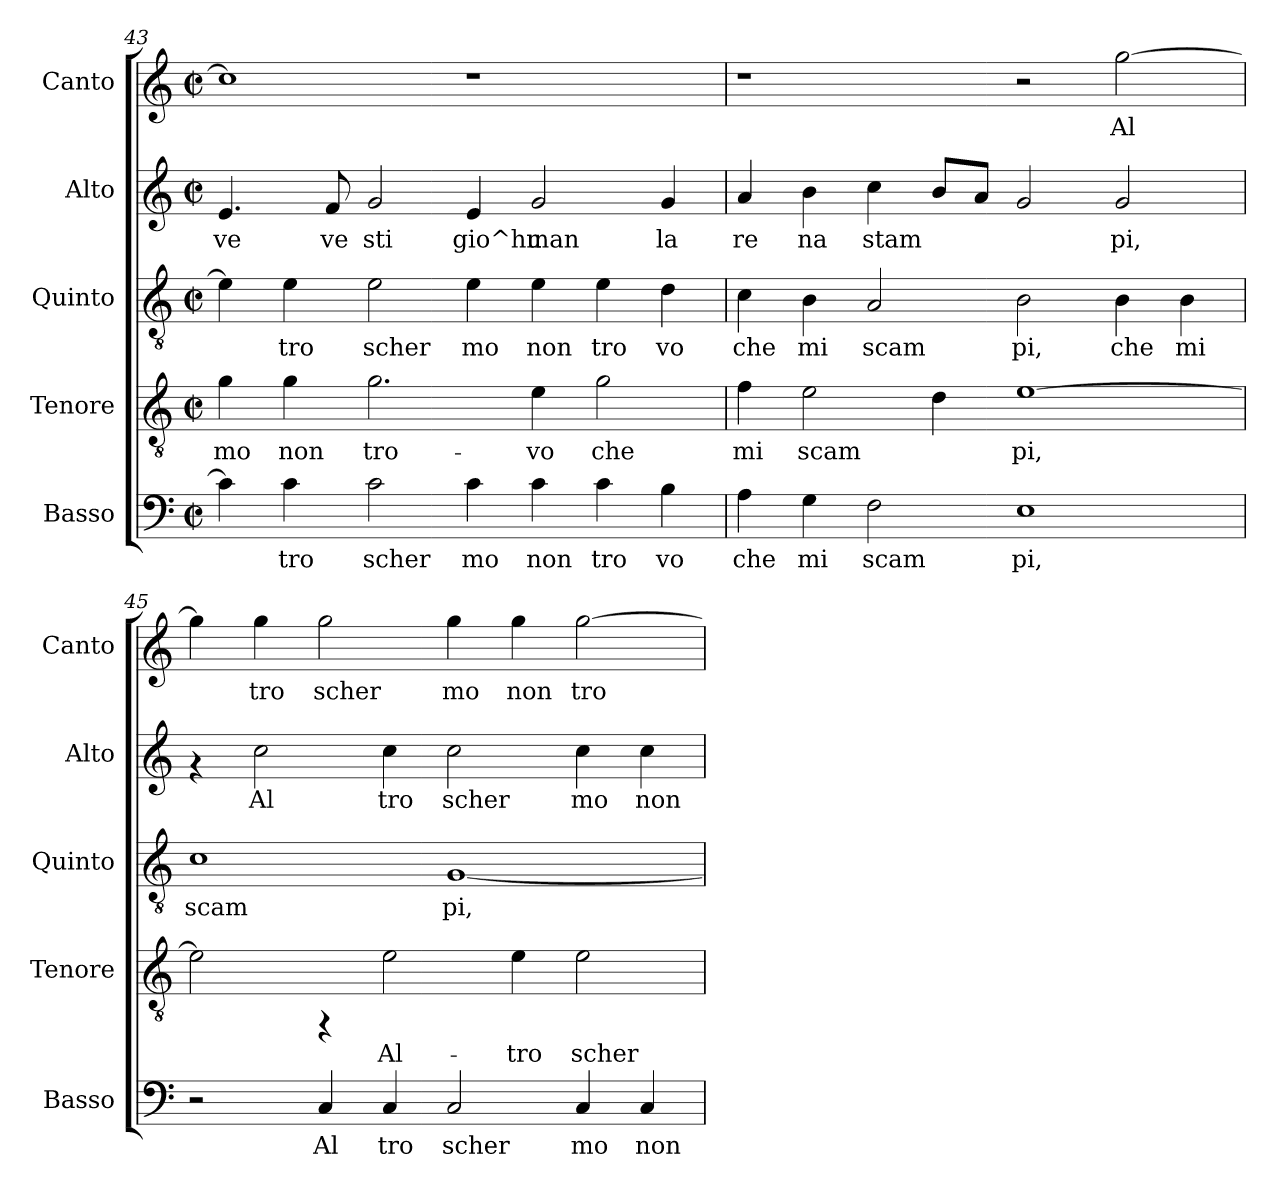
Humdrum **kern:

**kern	**text	**kern	**text	**kern	**text	**kern	**text	**kern	**text
*part5	*part5	*part4	*part4	*part3	*part3	*part2	*part2	*part1	*part1
*staff5	*staff5	*staff4	*staff4	*staff3	*staff3	*staff2	*staff2	*staff1	*staff1
*I"Basso	*	*I"Tenore	*	*I"Quinto	*	*I"Alto	*	*I"Canto	*
*I'Basso	*	*I'Tenore	*	*I'Quinto	*	*I'Alto	*	*I'Canto	*
!!LO:PB:g=z
*clefF4	*	*clefGv2	*	*clefGv2	*	*clefG2	*	*clefG2	*
*k[]	*	*k[]	*	*k[]	*	*k[]	*	*k[]	*
*C:	*	*C:	*	*C:	*	*C:	*	*C:	*
*M2/2	*	*M2/2	*	*M2/2	*	*M2/2	*	*M2/2	*
*met(c|)	*	*met(c|)	*	*met(c|)	*	*met(c|)	*	*met(c|)	*
=43	=43	=43	=43	=43	=43	=43	=43	=43	=43
!	!LO:LY:b:cj	!	!LO:LY:b:cj	!	!LO:LY:b:cj	!	!LO:LY:b:cj	!	!LO:LY:b:cj
4c\]	--	4g\	mo	4e\]	--	4.e/	-ve	1cc]	.
!	!LO:LY:b:cj	!	!LO:LY:b:cj	!	!LO:LY:b:cj	!	!	!	!
4c\	-tro	4g\	non	4e\	-tro	.	.	.	.
!	!	!	!	!	!	!	!LO:LY:b:cj	!	!
.	.	.	.	.	.	8f/	ve	.	.
!	!LO:LY:b:cj	!	!LO:LY:b:cj	!	!LO:LY:b:cj	!	!LO:LY:b:cj	!	!
2c\	scher	2.g\	tro-	2e\	scher	2g/	sti	.	.
!	!LO:LY:b:cj	!	!	!	!LO:LY:b:cj	!	!LO:LY:b:cj	!	!
4c\	mo	.	.	4e\	mo	4e/	gio^hu	1r	.
!	!LO:LY:b:cj	!	!LO:LY:b:cj	!	!LO:LY:b:cj	!	!LO:LY:b:cj	!	!
4c\	non	4e\	-vo	4e\	non	2g/	man	.	.
!	!LO:LY:b:cj	!	!LO:LY:b:cj	!	!LO:LY:b:cj	!	!	!	!
4c\	tro	2g\	che	4e\	tro	.	.	.	.
!	!LO:LY:b:cj	!	!	!	!LO:LY:b:cj	!	!LO:LY:b:cj	!	!
4B\	vo	.	.	4d\	vo	4g/	la	.	.
=44	=44	=44	=44	=44	=44	=44	=44	=44	=44
!	!LO:LY:b:cj	!	!LO:LY:b:cj	!	!LO:LY:b:cj	!	!LO:LY:b:cj	!	!
4A\	che	4f\	mi	4c\	che	4a/	re	1r	.
!	!LO:LY:b:cj	!	!LO:LY:b:cj	!	!LO:LY:b:cj	!	!LO:LY:b:cj	!	!
4G\	mi	2e\	scam-	4B\	mi	4b\	na	.	.
!	!LO:LY:b:cj	!	!	!	!LO:LY:b:cj	!	!LO:LY:b:cj	!	!
2F\	scam	.	.	2A/	scam	4cc\	stam	.	.
!	!	!	!LO:LY:b:cj	!	!	!	!LO:LY:b:cj	!	!
.	.	4d\	--	.	.	8b/L	.	.	.
!	!	!	!	!	!	!	!LO:LY:b:cj	!	!
.	.	.	.	.	.	8a/J	.	.	.
!	!LO:LY:b:cj	!	!LO:LY:b:cj	!	!LO:LY:b:cj	!	!LO:LY:b:cj	!	!
1E	pi,	[>1e	-pi,	2B\	pi,	2g/	.	2r	.
!	!	!	!	!	!LO:LY:b:cj	!	!LO:LY:b:cj	!	!LO:LY:b:cj
.	.	.	.	4B\	che	2g/	pi,	[>2gg\	Al
!	!	!	!	!	!LO:LY:b:cj	!	!	!	!
.	.	.	.	4B\	mi	.	.	.	.
=45	=45	=45	=45	=45	=45	=45	=45	=45	=45
!	!	!	!LO:LY:b:cj	!	!LO:LY:b:cj	!	!	!	!LO:LY:b:cj
2r	.	2e\]	.	1c	scam	4rf	.	4gg\]	.
!	!	!	!	!	!	!	!LO:LY:b:cj	!	!LO:LY:b:cj
.	.	.	.	.	.	2cc\	Al	4gg\	tro
!	!LO:LY:b:cj	!	!	!	!	!	!	!	!LO:LY:b:cj
4C/	Al	4rFF	.	.	.	.	.	2gg\	scher
!	!LO:LY:b:cj	!	!LO:LY:b:cj	!	!	!	!LO:LY:b:cj	!	!
4C/	tro	2e\	Al-	.	.	4cc\	tro	.	.
!	!LO:LY:b:cj	!	!	!	!LO:LY:b:cj	!	!LO:LY:b:cj	!	!LO:LY:b:cj
2C/	scher	.	.	[<1G	pi,	2cc\	scher	4gg\	mo
!	!	!	!LO:LY:b:cj	!	!	!	!	!	!LO:LY:b:cj
.	.	4e\	-tro	.	.	.	.	4gg\	non
!	!LO:LY:b:cj	!	!LO:LY:b:cj	!	!	!	!LO:LY:b:cj	!	!LO:LY:b:cj
4C/	mo	2e\	scher-	.	.	4cc\	mo	[>2gg\	tro
!	!LO:LY:b:cj	!	!	!	!	!	!LO:LY:b:cj	!	!
4C/	non	.	.	.	.	4cc\	non	.	.
=	=	=	=	=	=	=	=	=	=
*-	*-	*-	*-	*-	*-	*-	*-	*-	*-
